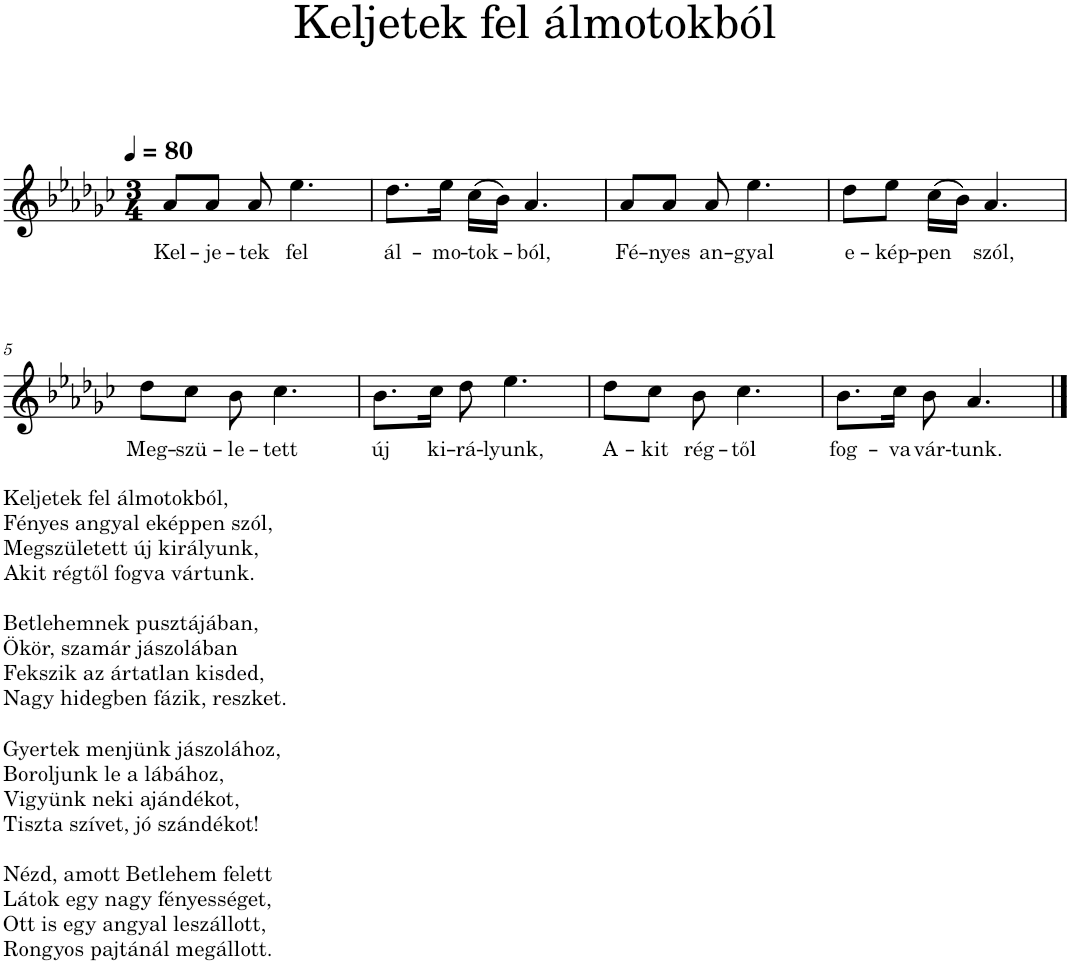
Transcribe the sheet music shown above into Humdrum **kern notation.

**kern	**text
*part1	*part1
*staff1	*staff1
*I"Piano	*
*I'Pno.	*
*clefG2	*
*k[b-e-a-d-g-c-]	*
*M3/4	*
*MM80	*
=1	=1
!	!LO:LY:b
8a-/L	Kel-
!	!LO:LY:b
8a-/J	-je-
!	!LO:LY:b
8a-/	-tek
!	!LO:LY:b
4.ee-\	fel
=2	=2
!	!LO:LY:b
8.dd-\L	ál-
!	!LO:LY:b
16ee-\Jk	-mo-
!	!LO:LY:b
(16cc-\LL	-tok-
16b-\JJ)	.
!	!LO:LY:b
4.a-/	-ból,
=3	=3
!	!LO:LY:b
8a-/L	Fé-
!	!LO:LY:b
8a-/J	-nyes
!	!LO:LY:b
8a-/	an-
!	!LO:LY:b
4.ee-\	-gyal
=4	=4
!	!LO:LY:b
8dd-\L	e-
!	!LO:LY:b
8ee-\J	-kép-
!	!LO:LY:b
(16cc-\LL	-pen
16b-\JJ)	.
!	!LO:LY:b
4.a-/	szól,
!!LO:LB:g=z
=5	=5
!LO:TX:b:t=Keljetek fel álmotokból,	!
!LO:TX:b:t=Fényes angyal eképpen szól,	!
!LO:TX:b:t=Megszületett új királyunk,	!
!LO:TX:b:t=Akit régtől fogva vártunk.	!
!LO:TX:b:t=Betlehemnek pusztájában,	!
!LO:TX:b:t=Ökör, szamár jászolában	!
!LO:TX:b:t=Fekszik az ártatlan kisded,	!
!LO:TX:b:t=Nagy hidegben fázik, reszket.	!
!LO:TX:b:t=Gyertek menjünk jászolához,	!
!LO:TX:b:t=Boroljunk le a lábához,	!
!LO:TX:b:t=Vigyünk neki ajándékot,	!
!LO:TX:b:t=Tiszta szívet, jó szándékot!	!
!LO:TX:b:t=Nézd, amott Betlehem felett	!
!LO:TX:b:t=Látok egy nagy fényességet,	!
!LO:TX:b:t=Ott is egy angyal leszállott,	!
!LO:TX:b:t=Rongyos pajtánál megállott.	!
!	!LO:LY:b
8dd-\L	Meg-
!	!LO:LY:b
8cc-\J	-szü-
!	!LO:LY:b
8b-\	-le-
!	!LO:LY:b
4.cc-\	-tett
=6	=6
!	!LO:LY:b
8.b-\L	új
!	!LO:LY:b
16cc-\Jk	ki-
!	!LO:LY:b
8dd-\	-rá-
!	!LO:LY:b
4.ee-\	-lyunk,
=7	=7
!	!LO:LY:b
8dd-\L	A-
!	!LO:LY:b
8cc-\J	-kit
!	!LO:LY:b
8b-\	rég-
!	!LO:LY:b
4.cc-\	-től
=8	=8
!	!LO:LY:b
8.b-\L	fog-
!	!LO:LY:b
16cc-\Jk	-va
!	!LO:LY:b
8b-\	vár-
!	!LO:LY:b
4.a-/	-tunk.
==	==
*-	*-
